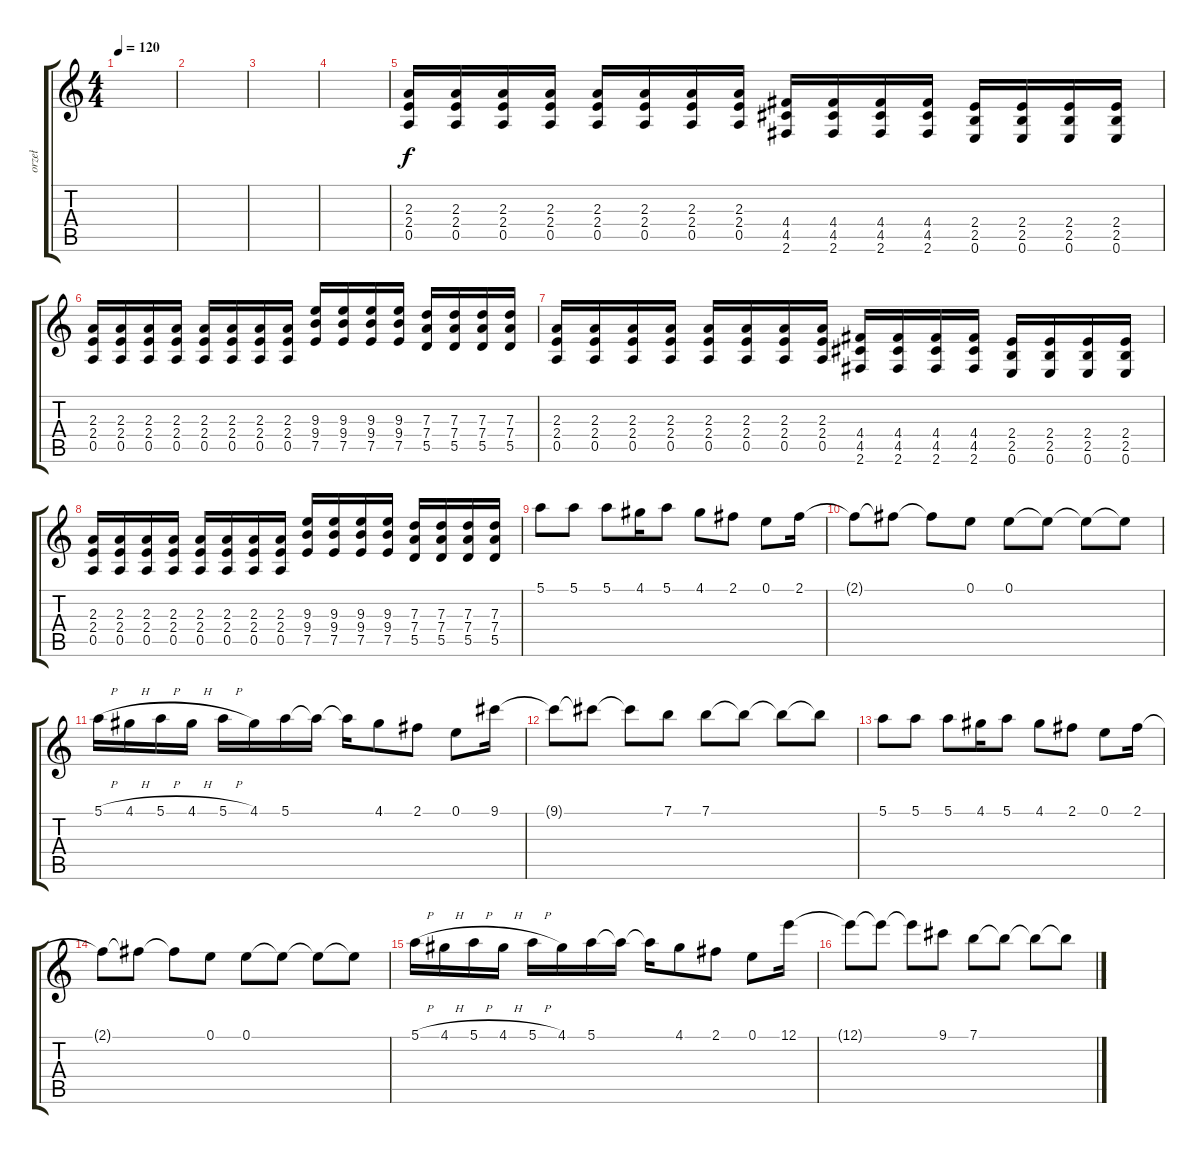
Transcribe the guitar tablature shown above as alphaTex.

\track ("orzeł" "orzeł") {instrument overdrivenguitar}
\staff {score tabs}
\tuning (E4 B3 G3 D3 A2 E2) {hide}
\ts (4 4)
\tempo 120
\clef g2
\ks c
|
|
|
|
(2.3 2.4 0.5).16{instrument overdrivenguitar} (2.3 2.4 0.5).16 (2.3 2.4 0.5).16 (2.3 2.4 0.5).16 (2.3 2.4 0.5).16 (2.3 2.4 0.5).16 (2.3 2.4 0.5).16 (2.3 2.4 0.5).16 (4.4 4.5 2.6).16 (4.4 4.5 2.6).16 (4.4 4.5 2.6).16 (4.4 4.5 2.6).16 (2.4 2.5 0.6).16 (2.4 2.5 0.6).16 (2.4 2.5 0.6).16 (2.4 2.5 0.6).16 |
(2.3 2.4 0.5).16 (2.3 2.4 0.5).16 (2.3 2.4 0.5).16 (2.3 2.4 0.5).16 (2.3 2.4 0.5).16 (2.3 2.4 0.5).16 (2.3 2.4 0.5).16 (2.3 2.4 0.5).16 (9.3 9.4 7.5).16 (9.3 9.4 7.5).16 (9.3 9.4 7.5).16 (9.3 9.4 7.5).16 (7.3 7.4 5.5).16 (7.3 7.4 5.5).16 (7.3 7.4 5.5).16 (7.3 7.4 5.5).16 |
(2.3 2.4 0.5).16 (2.3 2.4 0.5).16 (2.3 2.4 0.5).16 (2.3 2.4 0.5).16 (2.3 2.4 0.5).16 (2.3 2.4 0.5).16 (2.3 2.4 0.5).16 (2.3 2.4 0.5).16 (4.4 4.5 2.6).16 (4.4 4.5 2.6).16 (4.4 4.5 2.6).16 (4.4 4.5 2.6).16 (2.4 2.5 0.6).16 (2.4 2.5 0.6).16 (2.4 2.5 0.6).16 (2.4 2.5 0.6).16 |
(2.3 2.4 0.5).16 (2.3 2.4 0.5).16 (2.3 2.4 0.5).16 (2.3 2.4 0.5).16 (2.3 2.4 0.5).16 (2.3 2.4 0.5).16 (2.3 2.4 0.5).16 (2.3 2.4 0.5).16 (9.3 9.4 7.5).16 (9.3 9.4 7.5).16 (9.3 9.4 7.5).16 (9.3 9.4 7.5).16 (7.3 7.4 5.5).16 (7.3 7.4 5.5).16 (7.3 7.4 5.5).16 (7.3 7.4 5.5).16 |
5.1.8 5.1.8 5.1.8 4.1.16 5.1.8 4.1.8 2.1.8 0.1.8 2.1.16 |
2.1{t}.8 2.1{t}.8 2.1{t}.8 0.1.8 0.1.8 0.1{t}.8 0.1{t}.8 0.1{t}.8 |
5.1{h}.16 4.1{h}.16 5.1{h}.16 4.1{h}.16 5.1{h}.16 4.1.16 5.1.16 5.1{t}.16 5.1{t}.16 4.1.8 2.1.8 0.1.8 9.1.16 |
9.1{t}.8 9.1{t}.8 9.1{t}.8 7.1.8 7.1.8 7.1{t}.8 7.1{t}.8 7.1{t}.8 |
5.1.8 5.1.8 5.1.8 4.1.16 5.1.8 4.1.8 2.1.8 0.1.8 2.1.16 |
2.1{t}.8 2.1{t}.8 2.1{t}.8 0.1.8 0.1.8 0.1{t}.8 0.1{t}.8 0.1{t}.8 |
5.1{h}.16 4.1{h}.16 5.1{h}.16 4.1{h}.16 5.1{h}.16 4.1.16 5.1.16 5.1{t}.16 5.1{t}.16 4.1.8 2.1.8 0.1.8 12.1.16 |
12.1{t}.8 12.1{t}.8 12.1{t}.8 9.1.8 7.1.8 7.1{t}.8 7.1{t}.8 7.1{t}.8
